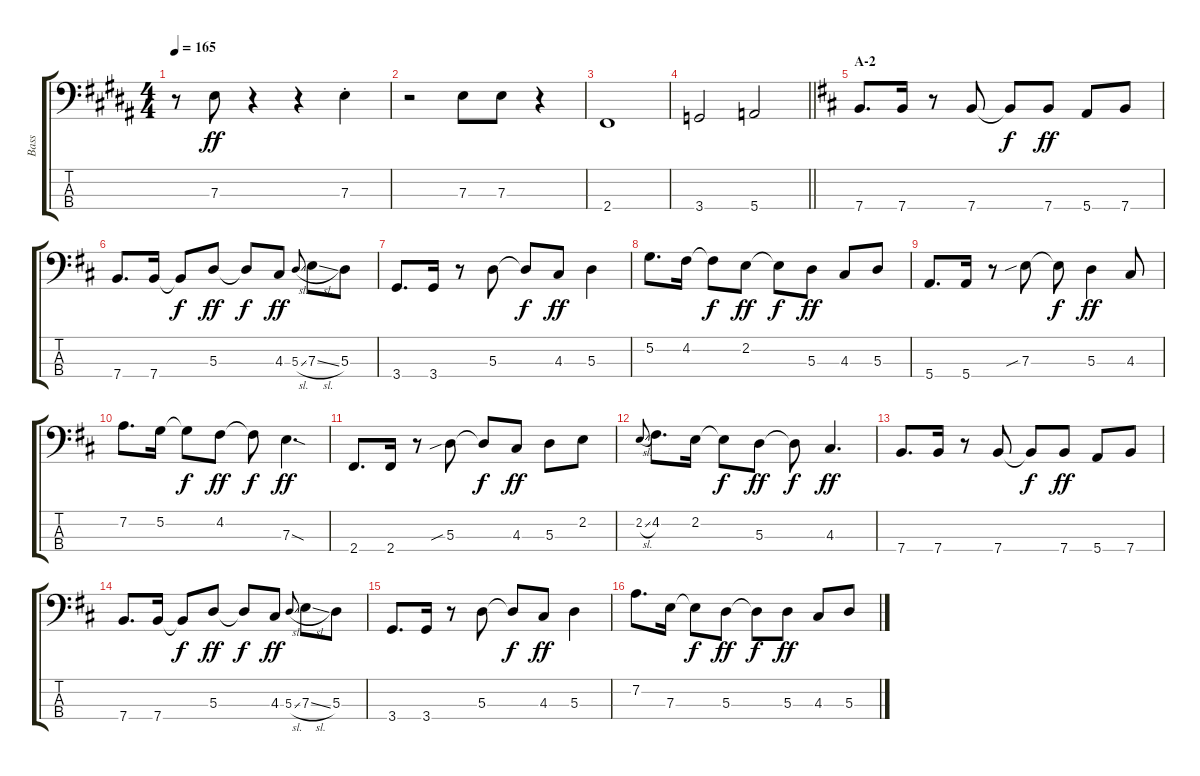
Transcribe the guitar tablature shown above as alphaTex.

\track ("Bass" "Bass") {instrument electricbasspick}
\staff {score tabs}
\tuning (G2 D2 A1 E1) {hide}
\ts (4 4)
\tempo 165
\clef f4
\ks b
r.8{dy ff} 7.3.8 r.4 r.4 7.3{st}.4 |
r.2 7.3.8 7.3.8 r.4 |
2.4.1 |
\barLineRight lightlight
3.4.2 5.4.2 |
\section ("" "A-2")
\ks d
7.4.8{d} 7.4.16 r.8 7.4.8 7.4{t}.8{dy f} 7.4.8{dy ff} 5.4.8 7.4.8 |
7.4.8{d} 7.4.16 7.4{t}.8{dy f} 5.3.8{dy ff} 5.3{t}.8{dy f} 4.3.8{dy ff} 5.3{sl}.8{gr onbeat} 7.3{sl}.8 5.3.8 |
3.4.8{d} 3.4.16 r.8 5.3.8 5.3{t}.8{dy f} 4.3.8{dy ff} 5.3.4 |
5.2.8{d} 4.2.16 4.2{t}.8{dy f} 2.2.8{dy ff} 2.2{t}.8{dy f} 5.3.8{dy ff} 4.3.8 5.3.8 |
5.4.8{d} 5.4.16 r.8 7.3{sib}.8 7.3{t}.8{dy f} 5.3.4{dy ff} 4.3.8 |
7.2.8{d} 5.2.16 5.2{t}.8{dy f} 4.2.8{dy ff} 4.2{t}.8{dy f} 7.3{sod}.4{d dy ff} |
2.4.8{d} 2.4.16 r.8 5.3{sib}.8 5.3{t}.8{dy f} 4.3.8{dy ff} 5.3.8 2.2.8 |
2.2{sl}.8{gr onbeat} 4.2.8{d} 2.2.16 2.2{t}.8{dy f} 5.3.8{dy ff} 5.3{t}.8{dy f} 4.3.4{d dy ff} |
7.4.8{d} 7.4.16 r.8 7.4.8 7.4{t}.8{dy f} 7.4.8{dy ff} 5.4.8 7.4.8 |
7.4.8{d} 7.4.16 7.4{t}.8{dy f} 5.3.8{dy ff} 5.3{t}.8{dy f} 4.3.8{dy ff} 5.3{sl}.8{gr onbeat} 7.3{sl}.8 5.3.8 |
3.4.8{d} 3.4.16 r.8 5.3.8 5.3{t}.8{dy f} 4.3.8{dy ff} 5.3.4 |
7.2.8{d} 7.3.16 7.3{t}.8{dy f} 5.3.8{dy ff} 5.3{t}.8{dy f} 5.3.8{dy ff} 4.3.8 5.3.8
